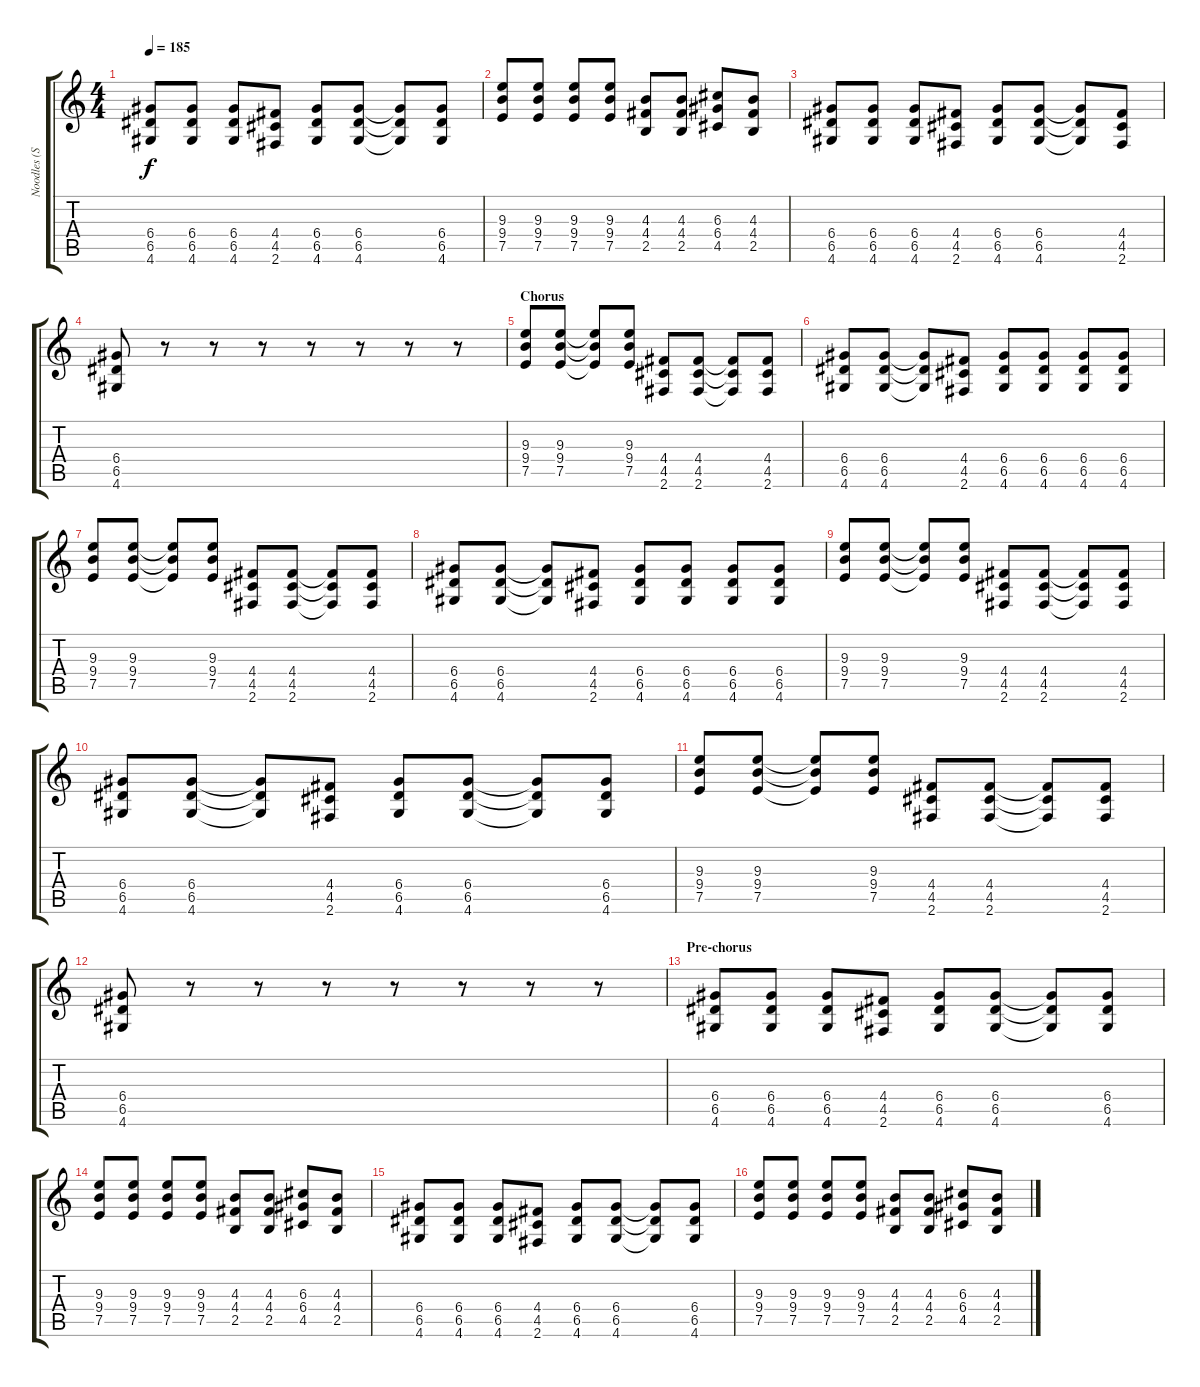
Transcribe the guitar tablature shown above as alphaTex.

\track ("Noodles (Solo guitar)" "Noodles (S") {instrument distortionguitar}
\staff {score tabs}
\tuning (E4 B3 G3 D3 A2 E2) {hide}
\ts (4 4)
\tempo 185
\clef g2
\ks c
(6.4 6.5 4.6).8{dy f} (6.4 6.5 4.6).8 (6.4 6.5 4.6).8 (4.4 4.5 2.6).8 (6.4 6.5 4.6).8 (6.4 6.5 4.6).8 (6.4{t} 6.5{t} 4.6{t}).8 (6.4 6.5 4.6).8 |
(9.3 9.4 7.5).8 (9.3 9.4 7.5).8 (9.3 9.4 7.5).8 (9.3 9.4 7.5).8 (4.3 4.4 2.5).8 (4.3 4.4 2.5).8 (6.3 6.4 4.5).8 (4.3 4.4 2.5).8 |
(6.4 6.5 4.6).8 (6.4 6.5 4.6).8 (6.4 6.5 4.6).8 (4.4 4.5 2.6).8 (6.4 6.5 4.6).8 (6.4 6.5 4.6).8 (6.4{t} 6.5{t} 4.6{t}).8 (4.4 4.5 2.6).8 |
(6.4 6.5 4.6).8 r.8 r.8 r.8 r.8 r.8 r.8 r.8 |
\section ("" "Chorus")
(9.3 9.4 7.5).8 (9.3 9.4 7.5).8 (9.3{t} 9.4{t} 7.5{t}).8 (9.3 9.4 7.5).8 (4.4 4.5 2.6).8 (4.4 4.5 2.6).8 (4.4{t} 4.5{t} 2.6{t}).8 (4.4 4.5 2.6).8 |
(6.4 6.5 4.6).8 (6.4 6.5 4.6).8 (6.4{t} 6.5{t} 4.6{t}).8 (4.4 4.5 2.6).8 (6.4 6.5 4.6).8 (6.4 6.5 4.6).8 (6.4 6.5 4.6).8 (6.4 6.5 4.6).8 |
(9.3 9.4 7.5).8 (9.3 9.4 7.5).8 (9.3{t} 9.4{t} 7.5{t}).8 (9.3 9.4 7.5).8 (4.4 4.5 2.6).8 (4.4 4.5 2.6).8 (4.4{t} 4.5{t} 2.6{t}).8 (4.4 4.5 2.6).8 |
(6.4 6.5 4.6).8 (6.4 6.5 4.6).8 (6.4{t} 6.5{t} 4.6{t}).8 (4.4 4.5 2.6).8 (6.4 6.5 4.6).8 (6.4 6.5 4.6).8 (6.4 6.5 4.6).8 (6.4 6.5 4.6).8 |
(9.3 9.4 7.5).8 (9.3 9.4 7.5).8 (9.3{t} 9.4{t} 7.5{t}).8 (9.3 9.4 7.5).8 (4.4 4.5 2.6).8 (4.4 4.5 2.6).8 (4.4{t} 4.5{t} 2.6{t}).8 (4.4 4.5 2.6).8 |
(6.4 6.5 4.6).8 (6.4 6.5 4.6).8 (6.4{t} 6.5{t} 4.6{t}).8 (4.4 4.5 2.6).8 (6.4 6.5 4.6).8 (6.4 6.5 4.6).8 (6.4{t} 6.5{t} 4.6{t}).8 (6.4 6.5 4.6).8 |
(9.3 9.4 7.5).8 (9.3 9.4 7.5).8 (9.3{t} 9.4{t} 7.5{t}).8 (9.3 9.4 7.5).8 (4.4 4.5 2.6).8 (4.4 4.5 2.6).8 (4.4{t} 4.5{t} 2.6{t}).8 (4.4 4.5 2.6).8 |
(6.4 6.5 4.6).8 r.8 r.8 r.8 r.8 r.8 r.8 r.8 |
\section ("" "Pre-chorus")
(6.4 6.5 4.6).8 (6.4 6.5 4.6).8 (6.4 6.5 4.6).8 (4.4 4.5 2.6).8 (6.4 6.5 4.6).8 (6.4 6.5 4.6).8 (6.4{t} 6.5{t} 4.6{t}).8 (6.4 6.5 4.6).8 |
(9.3 9.4 7.5).8 (9.3 9.4 7.5).8 (9.3 9.4 7.5).8 (9.3 9.4 7.5).8 (4.3 4.4 2.5).8 (4.3 4.4 2.5).8 (6.3 6.4 4.5).8 (4.3 4.4 2.5).8 |
(6.4 6.5 4.6).8 (6.4 6.5 4.6).8 (6.4 6.5 4.6).8 (4.4 4.5 2.6).8 (6.4 6.5 4.6).8 (6.4 6.5 4.6).8 (6.4{t} 6.5{t} 4.6{t}).8 (6.4 6.5 4.6).8 |
(9.3 9.4 7.5).8 (9.3 9.4 7.5).8 (9.3 9.4 7.5).8 (9.3 9.4 7.5).8 (4.3 4.4 2.5).8 (4.3 4.4 2.5).8 (6.3 6.4 4.5).8 (4.3 4.4 2.5).8
